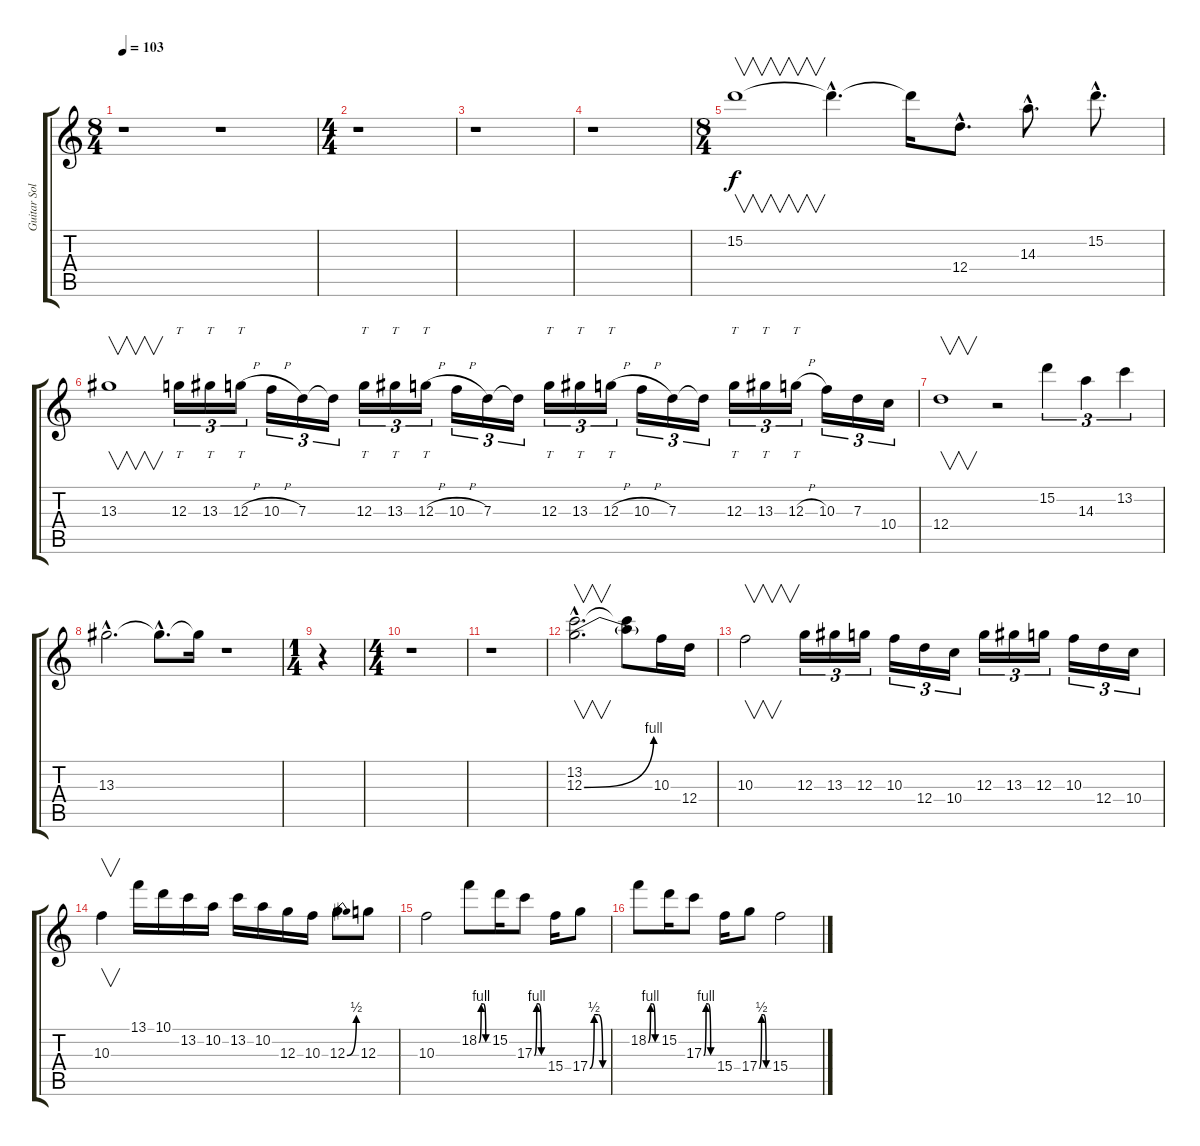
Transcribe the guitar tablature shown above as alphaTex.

\track ("Guitar Solo" "Guitar Sol") {instrument distortionguitar}
\staff {score tabs}
\tuning (E4 B3 G3 D3 A2 D2) {hide}
\ts (8 4)
\tempo 103
\clef g2
\ks c
r.1{dy f} r.1 |
\ts (4 4)
r.1 |
r.1 |
r.1 |
\ts (8 4)
15.2.1{v} 15.2{hac t}.4{d} 15.2{t}.16 12.4{hac}.8{d} 14.3{hac}.8{d} 15.2{hac}.8{d} |
13.3.1{v} 12.3.16{tt tu (3 2)} 13.3.16{tt tu (3 2)} 12.3{h}.16{tt tu (3 2)} 10.3{h}.16{tu (3 2)} 7.3.16{tu (3 2)} 7.3{t}.16{tu (3 2)} 12.3.16{tt tu (3 2)} 13.3.16{tt tu (3 2)} 12.3{h}.16{tt tu (3 2)} 10.3{h}.16{tu (3 2)} 7.3.16{tu (3 2)} 7.3{t}.16{tu (3 2)} 12.3.16{tt tu (3 2)} 13.3.16{tt tu (3 2)} 12.3{h}.16{tt tu (3 2)} 10.3{h}.16{tu (3 2)} 7.3.16{tu (3 2)} 7.3{t}.16{tu (3 2)} 12.3.16{tt tu (3 2)} 13.3.16{tt tu (3 2)} 12.3{h}.16{tt tu (3 2)} 10.3.16{tu (3 2)} 7.3.16{tu (3 2)} 10.4.16{tu (3 2)} |
12.4.1{v} r.2 15.2.4{tu (3 2)} 14.3.4{tu (3 2)} 13.2.4{tu (3 2)} |
13.3{hac}.2{d} 13.3{hac t}.8{d} 13.3{t}.16 r.1 |
\ts (1 4)
r.4 |
\ts (4 4)
r.1 |
r.1 |
(13.2{hac} 12.3{be (bend 0 0 60 4) hac}).2{v d} (13.2{t} 12.3{t}).8 10.3.16 12.4.16 |
10.3.2{v} 12.3.16{tu (3 2)} 13.3.16{tu (3 2)} 12.3.16{tu (3 2)} 10.3.16{tu (3 2)} 12.4.16{tu (3 2)} 10.4.16{tu (3 2)} 12.3.16{tu (3 2)} 13.3.16{tu (3 2)} 12.3.16{tu (3 2)} 10.3.16{tu (3 2)} 12.4.16{tu (3 2)} 10.4.16{tu (3 2)} |
10.3.4{v} 13.1.16 10.1.16 13.2.16 10.2.16 13.2.16 10.2.16 12.3.16 10.3.16 12.3{be (bend 0 0 60 2)}.8 12.3.8 |
10.3.2 18.2{be (custom 0 0 15 4 30 4 45 0 60 0)}.8 15.2.16 17.3{be (custom 0 0 15 4 30 4 45 0 60 0)}.8 15.4.16 17.4{be (custom 0 0 15 2 30 2 45 0 60 0)}.8 |
18.2{be (custom 0 0 15 4 30 4 45 0 60 0)}.8 15.2.16 17.3{be (custom 0 0 15 4 30 4 45 0 60 0)}.8 15.4.16 17.4{be (custom 0 0 15 2 30 2 45 0 60 0)}.8 15.4.2
